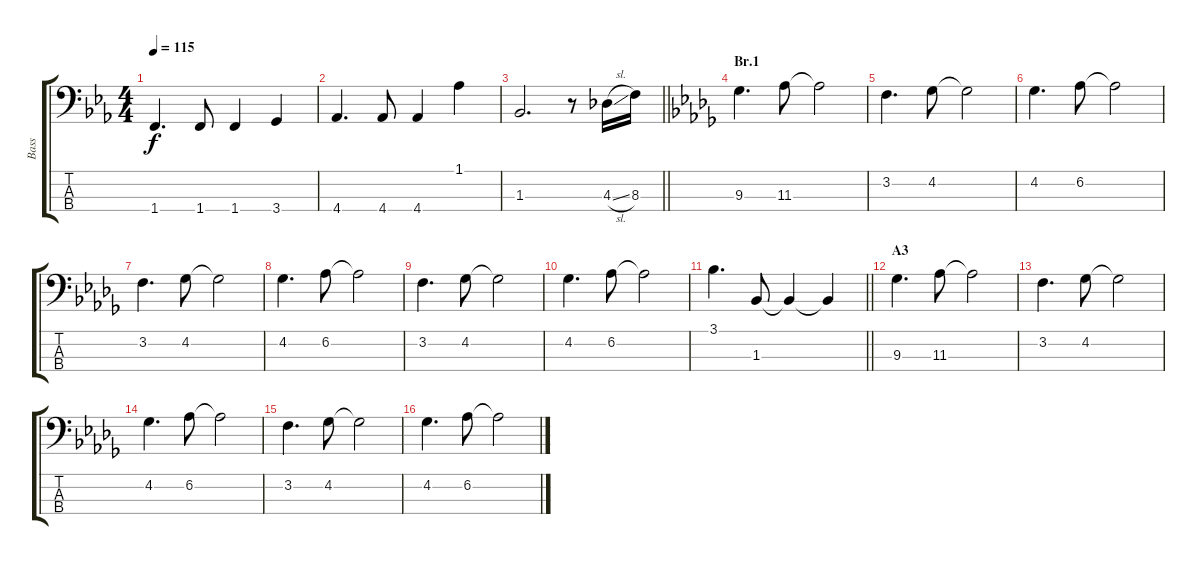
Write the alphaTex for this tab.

\track ("Bass" "Bass") {instrument electricbassfinger}
\staff {score tabs}
\tuning (G2 D2 A1 E1) {hide}
\ts (4 4)
\tempo 115
\clef f4
\ks eb
1.4.4{d dy f} 1.4.8 1.4.4 3.4.4 |
4.4.4{d} 4.4.8 4.4.4 1.1.4 |
\barLineRight lightlight
1.3.2{d} r.8 4.3{sl}.16 8.3.16 |
\section ("" "Br.1")
\ks db
9.3.4{d} 11.3.8 11.3{t}.2 |
3.2.4{d} 4.2.8 4.2{t}.2 |
4.2.4{d} 6.2.8 6.2{t}.2 |
3.2.4{d} 4.2.8 4.2{t}.2 |
4.2.4{d} 6.2.8 6.2{t}.2 |
3.2.4{d} 4.2.8 4.2{t}.2 |
4.2.4{d} 6.2.8 6.2{t}.2 |
\barLineRight lightlight
3.1.4{d} 1.3.8 1.3{t}.4 1.3{t}.4 |
\section ("" "A3")
9.3.4{d} 11.3.8 11.3{t}.2 |
3.2.4{d} 4.2.8 4.2{t}.2 |
4.2.4{d} 6.2.8 6.2{t}.2 |
3.2.4{d} 4.2.8 4.2{t}.2 |
4.2.4{d} 6.2.8 6.2{t}.2
